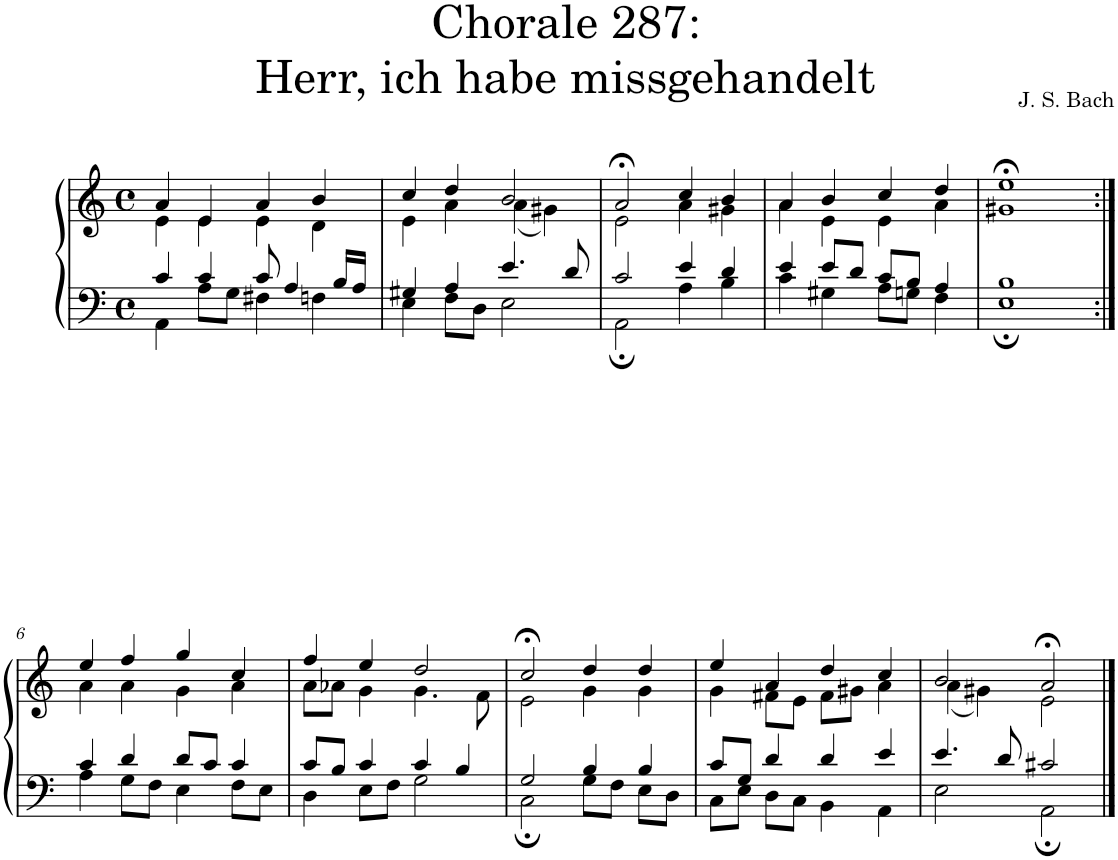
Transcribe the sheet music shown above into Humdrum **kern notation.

**kern	**kern
*part1	*part1
*staff2	*staff1
*I"S,A	*
*clefF4	*clefG2
*k[]	*k[]
*M4/4	*M4/4
*met(c)	*met(c)
=1	=1
*^	*^
4c/	4AA\	4a/	4e\
4c/	8A\L	4e/	4e\
.	8G\J	.	.
8c/	4F#X\	4a/	4e\
4A/	.	.	.
.	4Fn\	4b/	4d\
16B/LL	.	.	.
16A/JJ	.	.	.
=2	=2	=2	=2
4G#X/	4E\	4cc/	4e\
4A/	8F\L	4dd/	4a\
.	8D\J	.	.
4.e/	2E\	2b/	(<4a\
.	.	.	4g#X\)
8d/	.	.	.
=3	=3	=3	=3
2c/	2AA;\	2a;</	2e\
4e/	4A\	4cc/	4a\
4d/	4B\	4b/	4g#X\
=4	=4	=4	=4
4e/	4c\	4a/	4a\
8e/L	4G#X\	4b/	4e\
8d/J	.	.	.
8c/L	8A\L	4cc/	4e\
8B/J	8Gn\J	.	.
4A/	4F\	4dd/	4a\
=5	=5	=5	=5
1B	1E;	1ee;<	1g#X
!!LO:LB:g=z	!!
=6:|!	=6:|!	=6:|!	=6:|!
4c/	4A\	4ee/	4a\
4d/	8G\L	4ff/	4a\
.	8F\J	.	.
8d/L	4E\	4gg/	4g\
8c/J	.	.	.
4c/	8F\L	4cc/	4a\
.	8E\J	.	.
=7	=7	=7	=7
8c/L	4D\	4ff/	8a\L
8B/J	.	.	8a-X\J
4c/	8E\L	4ee/	4g\
.	8F\J	.	.
4c/	2G\	2dd/	4.g\
4B/	.	.	.
.	.	.	8f\
=8	=8	=8	=8
2G/	2C;\	2cc;</	2e\
4B/	8G\L	4dd/	4g\
.	8F\J	.	.
4B/	8E\L	4dd/	4g\
.	8D\J	.	.
=9	=9	=9	=9
8c/L	8C\L	4ee/	4g\
8G/J	8E\J	.	.
4d/	8D\L	4a/	8f#X\L
.	8C\J	.	8e\J
4d/	4BB\	4dd/	8f#\L
.	.	.	8g#X\J
4e/	4AA\	4cc/	4a\
=10	=10	=10	=10
4.e/	2E\	2b/	(<4a\
.	.	.	4g#X\)
8d/	.	.	.
2c#X/	2AA;\	2a;</	2e\
*v	*v	*	*
*	*v	*v
==	==
*-	*-
